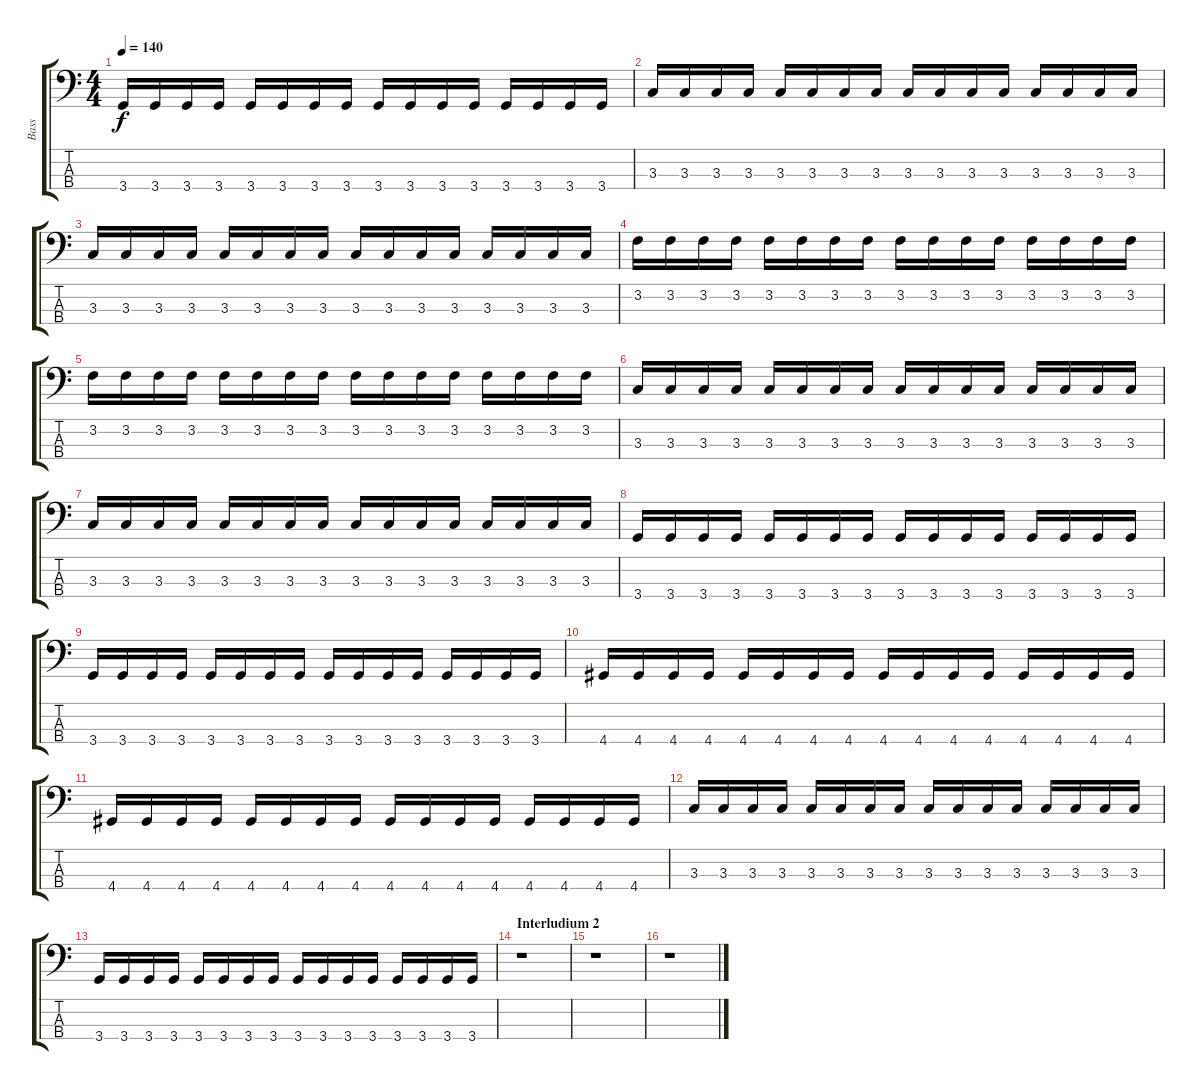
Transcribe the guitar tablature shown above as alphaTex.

\track ("Bass" "Bass") {instrument electricbasspick}
\staff {score tabs}
\tuning (G2 D2 A1 E1) {hide}
\ts (4 4)
\tempo 140
\clef f4
\ks c
3.4.16{dy f} 3.4.16 3.4.16 3.4.16 3.4.16 3.4.16 3.4.16 3.4.16 3.4.16 3.4.16 3.4.16 3.4.16 3.4.16 3.4.16 3.4.16 3.4.16 |
3.3.16 3.3.16 3.3.16 3.3.16 3.3.16 3.3.16 3.3.16 3.3.16 3.3.16 3.3.16 3.3.16 3.3.16 3.3.16 3.3.16 3.3.16 3.3.16 |
3.3.16 3.3.16 3.3.16 3.3.16 3.3.16 3.3.16 3.3.16 3.3.16 3.3.16 3.3.16 3.3.16 3.3.16 3.3.16 3.3.16 3.3.16 3.3.16 |
3.2.16 3.2.16 3.2.16 3.2.16 3.2.16 3.2.16 3.2.16 3.2.16 3.2.16 3.2.16 3.2.16 3.2.16 3.2.16 3.2.16 3.2.16 3.2.16 |
3.2.16 3.2.16 3.2.16 3.2.16 3.2.16 3.2.16 3.2.16 3.2.16 3.2.16 3.2.16 3.2.16 3.2.16 3.2.16 3.2.16 3.2.16 3.2.16 |
3.3.16 3.3.16 3.3.16 3.3.16 3.3.16 3.3.16 3.3.16 3.3.16 3.3.16 3.3.16 3.3.16 3.3.16 3.3.16 3.3.16 3.3.16 3.3.16 |
3.3.16 3.3.16 3.3.16 3.3.16 3.3.16 3.3.16 3.3.16 3.3.16 3.3.16 3.3.16 3.3.16 3.3.16 3.3.16 3.3.16 3.3.16 3.3.16 |
3.4.16 3.4.16 3.4.16 3.4.16 3.4.16 3.4.16 3.4.16 3.4.16 3.4.16 3.4.16 3.4.16 3.4.16 3.4.16 3.4.16 3.4.16 3.4.16 |
3.4.16 3.4.16 3.4.16 3.4.16 3.4.16 3.4.16 3.4.16 3.4.16 3.4.16 3.4.16 3.4.16 3.4.16 3.4.16 3.4.16 3.4.16 3.4.16 |
4.4.16 4.4.16 4.4.16 4.4.16 4.4.16 4.4.16 4.4.16 4.4.16 4.4.16 4.4.16 4.4.16 4.4.16 4.4.16 4.4.16 4.4.16 4.4.16 |
4.4.16 4.4.16 4.4.16 4.4.16 4.4.16 4.4.16 4.4.16 4.4.16 4.4.16 4.4.16 4.4.16 4.4.16 4.4.16 4.4.16 4.4.16 4.4.16 |
3.3.16 3.3.16 3.3.16 3.3.16 3.3.16 3.3.16 3.3.16 3.3.16 3.3.16 3.3.16 3.3.16 3.3.16 3.3.16 3.3.16 3.3.16 3.3.16 |
3.4.16 3.4.16 3.4.16 3.4.16 3.4.16 3.4.16 3.4.16 3.4.16 3.4.16 3.4.16 3.4.16 3.4.16 3.4.16 3.4.16 3.4.16 3.4.16 |
\section ("" "Interludium 2")
r.1 |
r.1 |
r.1
